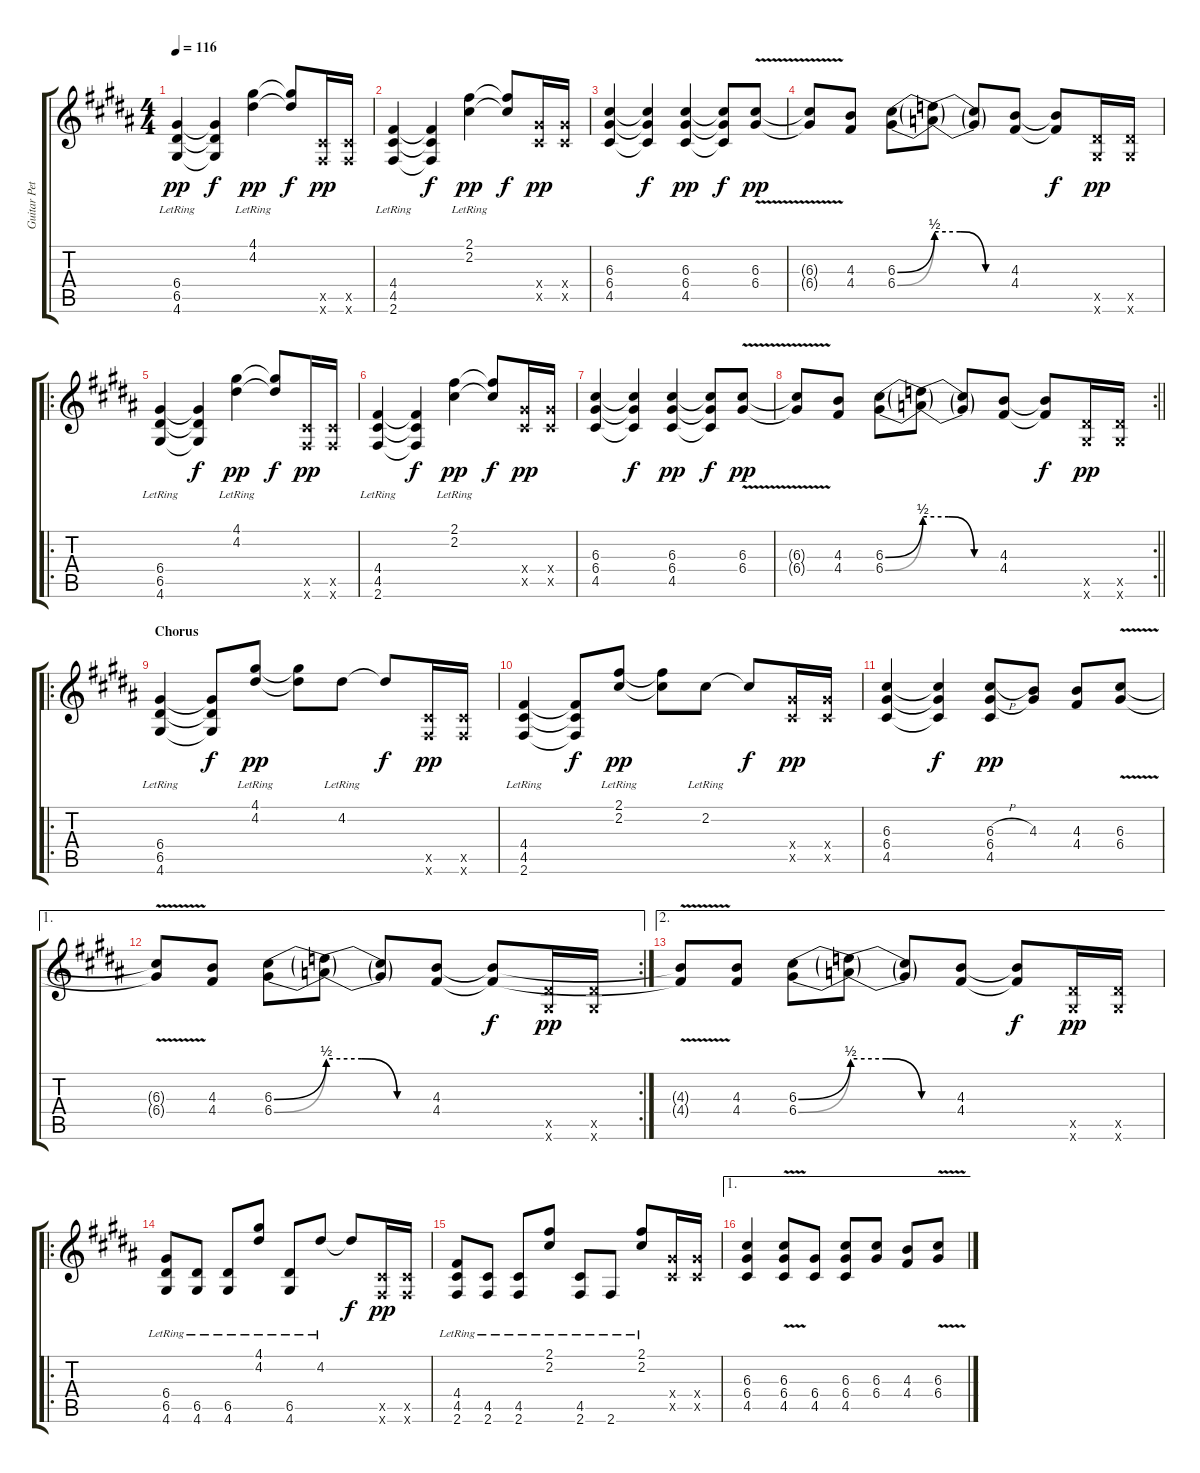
\track ("Guitar Petrucci" "Guitar Pet") {instrument distortionguitar}
\staff {score tabs}
\tuning (E4 B3 G3 D3 A2 E2) {hide}
\ts (4 4)
\tempo 116
\clef g2
\ks g#minor
(6.4{lr} 6.5{lr} 4.6{lr}).4{dy pp} (6.4{t} 6.5{t} 4.6{t}).4{dy f} (4.1{lr} 4.2{lr}).4{dy pp} (4.1{t} 4.2{t}).8{dy f} (4.5{x} 2.6{x}).16{dy pp} (4.5{x} 2.6{x}).16 |
(4.4{lr} 4.5{lr} 2.6{lr}).4 (4.4{t} 4.5{t} 2.6{t}).4{dy f} (2.1{lr} 2.2{lr}).4{dy pp} (2.1{t} 2.2{t}).8{dy f} (6.4{x} 4.5{x}).16{dy pp} (6.4{x} 4.5{x}).16 |
(6.3 6.4 4.5).4 (6.3{t} 6.4{t} 4.5{t}).4{dy f} (6.3 6.4 4.5).4{dy pp} (6.3{t} 6.4{t} 4.5{t}).8{dy f} (6.3{v} 6.4{v}).8{dy pp} |
\ks b
(6.3{v t} 6.4{v t}).8 (4.3 4.4).8 (6.3{be (bend 0 0 60 2)} 6.4{be (bend 0 0 60 2)}).8 (6.3{be (custom 0 2 20 2 40 0 60 0) t} 6.4{be (custom 0 2 20 2 40 0 60 0) t}).8 (6.3{t} 6.4{t}).8 (4.3 4.4).8 (4.3{t} 4.4{t}).8{dy f} (6.5{x} 4.6{x}).16{dy pp} (6.5{x} 4.6{x}).16 |
\ro
\ks g#minor
(6.4{lr} 6.5{lr} 4.6{lr}).4 (6.4{t} 6.5{t} 4.6{t}).4{dy f} (4.1{lr} 4.2{lr}).4{dy pp} (4.1{t} 4.2{t}).8{dy f} (4.5{x} 2.6{x}).16{dy pp} (4.5{x} 2.6{x}).16 |
\ks b
(4.4{lr} 4.5{lr} 2.6{lr}).4 (4.4{t} 4.5{t} 2.6{t}).4{dy f} (2.1{lr} 2.2{lr}).4{dy pp} (2.1{t} 2.2{t}).8{dy f} (6.4{x} 4.5{x}).16{dy pp} (6.4{x} 4.5{x}).16 |
\ks g#minor
(6.3 6.4 4.5).4 (6.3{t} 6.4{t} 4.5{t}).4{dy f} (6.3 6.4 4.5).4{dy pp} (6.3{t} 6.4{t} 4.5{t}).8{dy f} (6.3{v} 6.4{v}).8{dy pp} |
\rc 2
\barLineRight lightlight
(6.3{v t} 6.4{v t}).8 (4.3 4.4).8 (6.3{be (bend 0 0 60 2)} 6.4{be (bend 0 0 60 2)}).8 (6.3{be (custom 0 2 20 2 40 0 60 0) t} 6.4{be (custom 0 2 20 2 40 0 60 0) t}).8 (6.3{t} 6.4{t}).8 (4.3 4.4).8 (4.3{t} 4.4{t}).8{dy f} (6.5{x} 4.6{x}).16{dy pp} (6.5{x} 4.6{x}).16 |
\ro
\section ("" "Chorus")
(6.4{lr} 6.5{lr} 4.6{lr}).4 (6.4{t} 6.5{t} 4.6{t}).8{dy f} (4.1{lr} 4.2{lr}).8{dy pp} (4.1{t} 4.2{t}).8 4.2{lr}.8 4.2{t}.8{dy f} (4.5{x} 2.6{x}).16{dy pp} (4.5{x} 2.6{x}).16 |
\ks b
(4.4{lr} 4.5{lr} 2.6{lr}).4 (4.4{t} 4.5{t} 2.6{t}).8{dy f} (2.1{lr} 2.2{lr}).8{dy pp} (2.1{t} 2.2{t}).8 2.2{lr}.8 2.2{t}.8{dy f} (6.4{x} 4.5{x}).16{dy pp} (6.4{x} 4.5{x}).16 |
\ks g#minor
(6.3 6.4 4.5).4 (6.3{t} 6.4{t} 4.5{t}).4{dy f} (6.3{h} 6.4 4.5).8{dy pp} (4.3 6.4{t}).8 (4.3 4.4).8 (6.3{v} 6.4{v}).8 |
\ae 1
\rc 2
(6.3{v t} 6.4{v t}).8 (4.3 4.4).8 (6.3{be (bend 0 0 60 2)} 6.4{be (bend 0 0 60 2)}).8 (6.3{be (custom 0 2 20 2 40 0 60 0) t} 6.4{be (custom 0 2 20 2 40 0 60 0) t}).8 (6.3{t} 6.4{t}).8 (4.3 4.4).8 (4.3{t} 4.4{t}).8{dy f} (6.5{x} 4.6{x}).16{dy pp} (6.5{x} 4.6{x}).16 |
\ae 2
(4.3{v t} 4.4{v t}).8 (4.3 4.4).8 (6.3{be (bend 0 0 60 2)} 6.4{be (bend 0 0 60 2)}).8 (6.3{be (custom 0 2 20 2 40 0 60 0) t} 6.4{be (custom 0 2 20 2 40 0 60 0) t}).8 (6.3{t} 6.4{t}).8 (4.3 4.4).8 (4.3{t} 4.4{t}).8{dy f} (6.5{x} 4.6{x}).16{dy pp} (6.5{x} 4.6{x}).16 |
\ro
(6.4{lr} 6.5{lr} 4.6{lr}).8 (6.5{lr} 4.6{lr}).8 (6.5{lr} 4.6{lr}).8 (4.1{lr} 4.2{lr}).8 (6.5{lr} 4.6{lr}).8 4.2{lr}.8 4.2{t}.8{dy f} (4.5{x} 2.6{x}).16{dy pp} (4.5{x} 2.6{x}).16 |
\ks b
(4.4{lr} 4.5{lr} 2.6{lr}).8 (4.5{lr} 2.6{lr}).8 (4.5{lr} 2.6{lr}).8 (2.1{lr} 2.2{lr}).8 (4.5{lr} 2.6{lr}).8 2.6{lr}.8 (2.1{lr} 2.2{lr}).8 (6.4{x} 4.5{x}).16 (6.4{x} 4.5{x}).16 |
\ae 1
(6.3 6.4 4.5).4 (6.3{v} 6.4{v} 4.5{v}).8 (6.4 4.5).8 (6.3 6.4 4.5).8 (6.3 6.4).8 (4.3 4.4).8 (6.3{v} 6.4{v}).8
